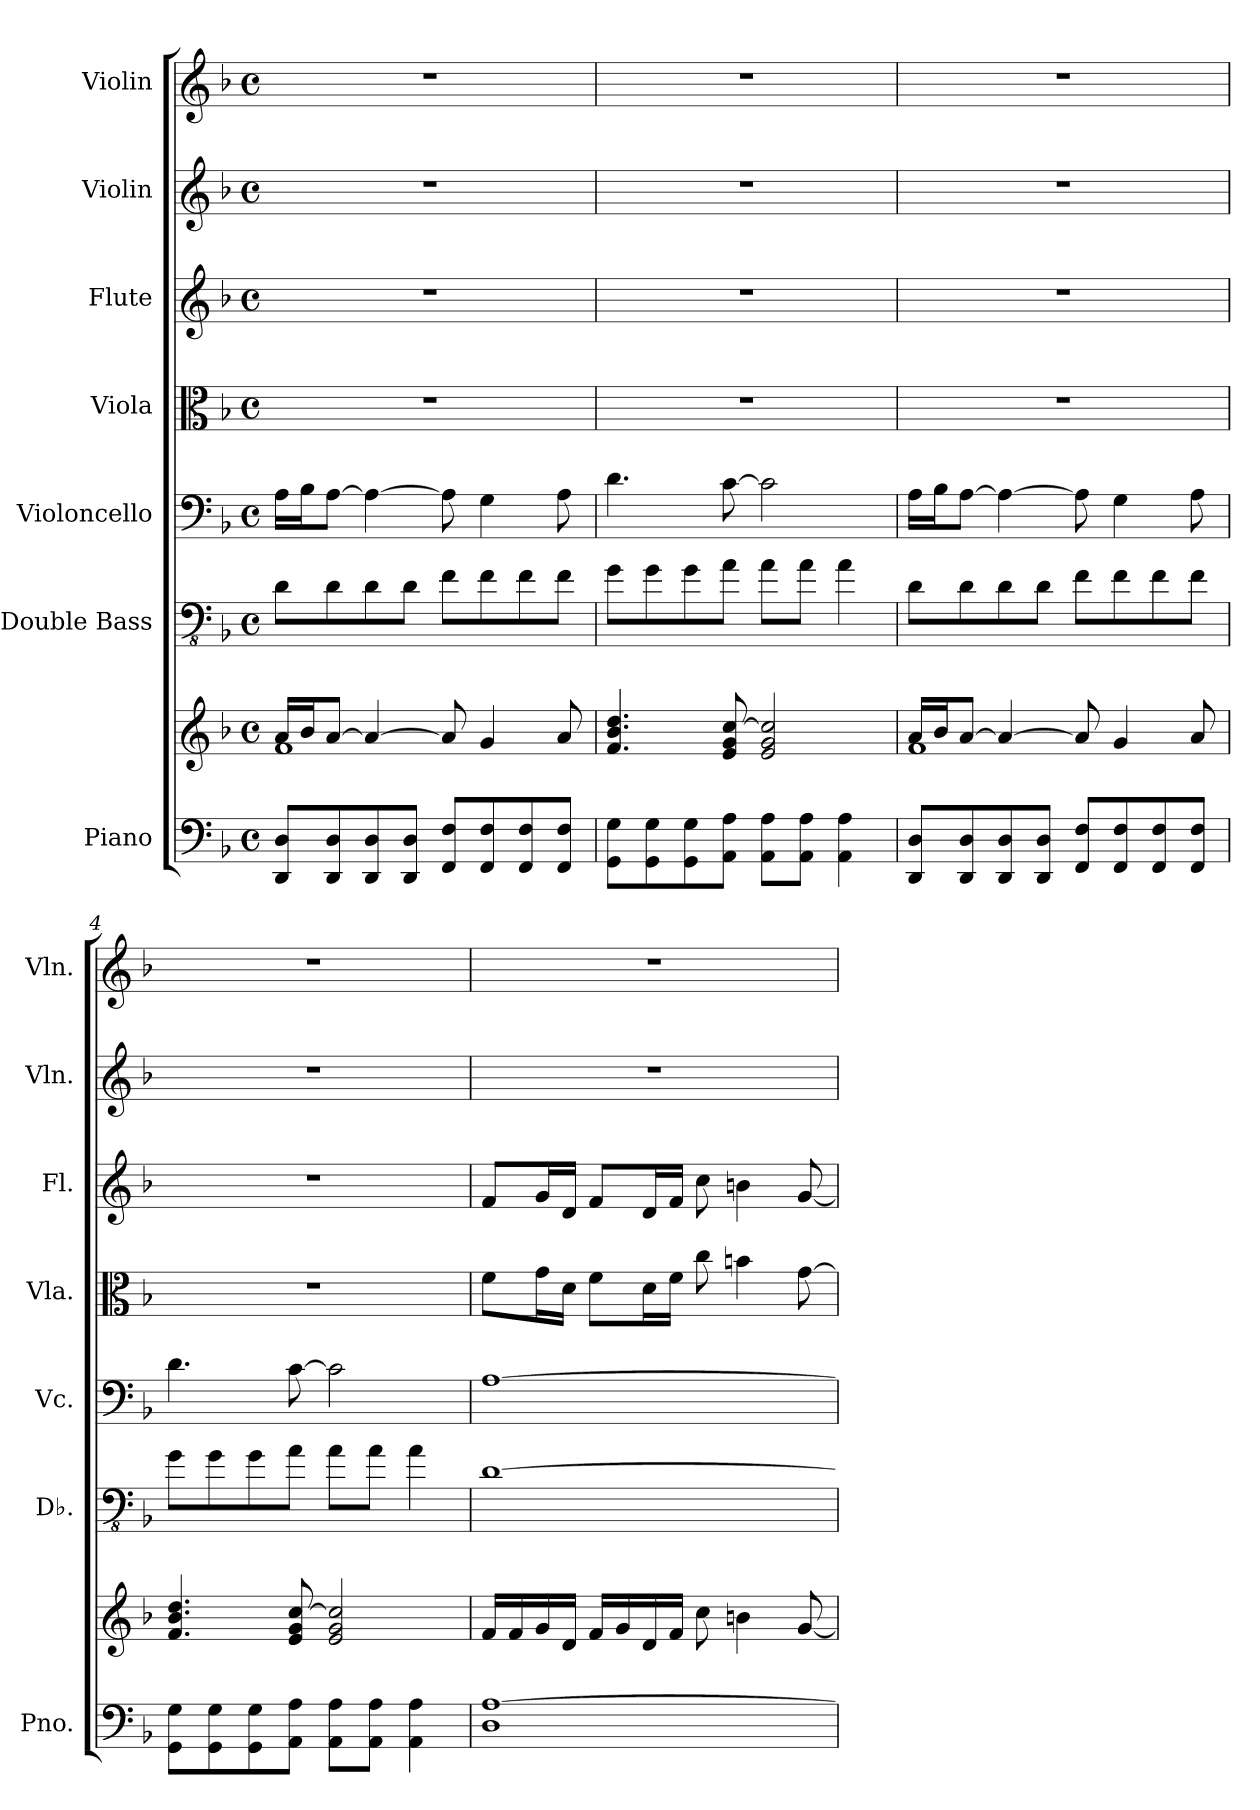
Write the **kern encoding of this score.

**kern	**kern	**kern	**kern	**kern	**kern	**kern	**kern
*part7	*part7	*part6	*part5	*part4	*part3	*part2	*part1
*staff8	*staff7	*staff6	*staff5	*staff4	*staff3	*staff2	*staff1
*I"Piano	*	*I"Double Bass	*I"Violoncello	*I"Viola	*I"Flute	*I"Violin	*I"Violin
*I'Pno.	*	*I'Db.	*I'Vc.	*I'Vla.	*I'Fl.	*I'Vln.	*I'Vln.
*clefF4	*clefG2	*clefFv4	*clefF4	*clefC3	*clefG2	*clefG2	*clefG2
*	*	*ITrd7c12	*	*	*	*	*
*k[b-]	*k[b-]	*k[b-]	*k[b-]	*k[b-]	*k[b-]	*k[b-]	*k[b-]
*M4/4	*M4/4	*M4/4	*M4/4	*M4/4	*M4/4	*M4/4	*M4/4
*met(c)	*met(c)	*met(c)	*met(c)	*met(c)	*met(c)	*met(c)	*met(c)
=1	=1	=1	=1	=1	=1	=1	=1
*	*^	*	*	*	*	*	*
8DD/ 8D/L	16a/LL	1f	8DD\L	16A\LL	1r	1r	1r	1r
.	16b-/J	.	.	16B-\J	.	.	.	.
8DD/ 8D/	[8a/J	.	8DD\	[8A\J	.	.	.	.
8DD/ 8D/	4a/_	.	8DD\	4A\_	.	.	.	.
8DD/ 8D/J	.	.	8DD\J	.	.	.	.	.
8FF/ 8F/L	8a/]	.	8FF\L	8A\]	.	.	.	.
8FF/ 8F/	4g/	.	8FF\	4G\	.	.	.	.
8FF/ 8F/	.	.	8FF\	.	.	.	.	.
8FF/ 8F/J	8a/	.	8FF\J	8A\	.	.	.	.
*	*v	*v	*	*	*	*	*	*
=2	=2	=2	=2	=2	=2	=2	=2
8GG\ 8G\L	4.f/ 4.b-/ 4.dd/	8GG\L	4.d\	1r	1r	1r	1r
8GG\ 8G\	.	8GG\	.	.	.	.	.
8GG\ 8G\	.	8GG\	.	.	.	.	.
8AA\ 8A\J	8e/ 8g/ [8cc/	8AA\J	[8c\	.	.	.	.
8AA\ 8A\L	2e/ 2g/ 2cc/]	8AA\L	2c\]	.	.	.	.
8AA\ 8A\J	.	8AA\J	.	.	.	.	.
4AA\ 4A\	.	4AA\	.	.	.	.	.
=3	=3	=3	=3	=3	=3	=3	=3
*	*^	*	*	*	*	*	*
8DD/ 8D/L	16a/LL	1f	8DD\L	16A\LL	1r	1r	1r	1r
.	16b-/J	.	.	16B-\J	.	.	.	.
8DD/ 8D/	[8a/J	.	8DD\	[8A\J	.	.	.	.
8DD/ 8D/	4a/_	.	8DD\	4A\_	.	.	.	.
8DD/ 8D/J	.	.	8DD\J	.	.	.	.	.
8FF/ 8F/L	8a/]	.	8FF\L	8A\]	.	.	.	.
8FF/ 8F/	4g/	.	8FF\	4G\	.	.	.	.
8FF/ 8F/	.	.	8FF\	.	.	.	.	.
8FF/ 8F/J	8a/	.	8FF\J	8A\	.	.	.	.
*	*v	*v	*	*	*	*	*	*
!!LO:PB:g=z
=4	=4	=4	=4	=4	=4	=4	=4
8GG\ 8G\L	4.f/ 4.b-/ 4.dd/	8GG\L	4.d\	1r	1r	1r	1r
8GG\ 8G\	.	8GG\	.	.	.	.	.
8GG\ 8G\	.	8GG\	.	.	.	.	.
8AA\ 8A\J	8e/ 8g/ [8cc/	8AA\J	[8c\	.	.	.	.
8AA\ 8A\L	2e/ 2g/ 2cc/]	8AA\L	2c\]	.	.	.	.
8AA\ 8A\J	.	8AA\J	.	.	.	.	.
4AA\ 4A\	.	4AA\	.	.	.	.	.
=5	=5	=5	=5	=5	=5	=5	=5
1D [1A	16f/LL	[1DD	[1A	8f\L	8f/L	1r	1r
.	16f/	.	.	.	.	.	.
.	16g/	.	.	16g\L	16g/L	.	.
.	16d/JJ	.	.	16d\JJ	16d/JJ	.	.
.	16f/LL	.	.	8f\L	8f/L	.	.
.	16g/	.	.	.	.	.	.
.	16d/	.	.	16d\L	16d/L	.	.
.	16f/JJ	.	.	16f\JJ	16f/JJ	.	.
.	8cc\	.	.	8cc\	8cc\	.	.
.	4bn\	.	.	4bn\	4bn\	.	.
.	[8g/	.	.	[8g\	[8g/	.	.
=	=	=	=	=	=	=	=
*-	*-	*-	*-	*-	*-	*-	*-
